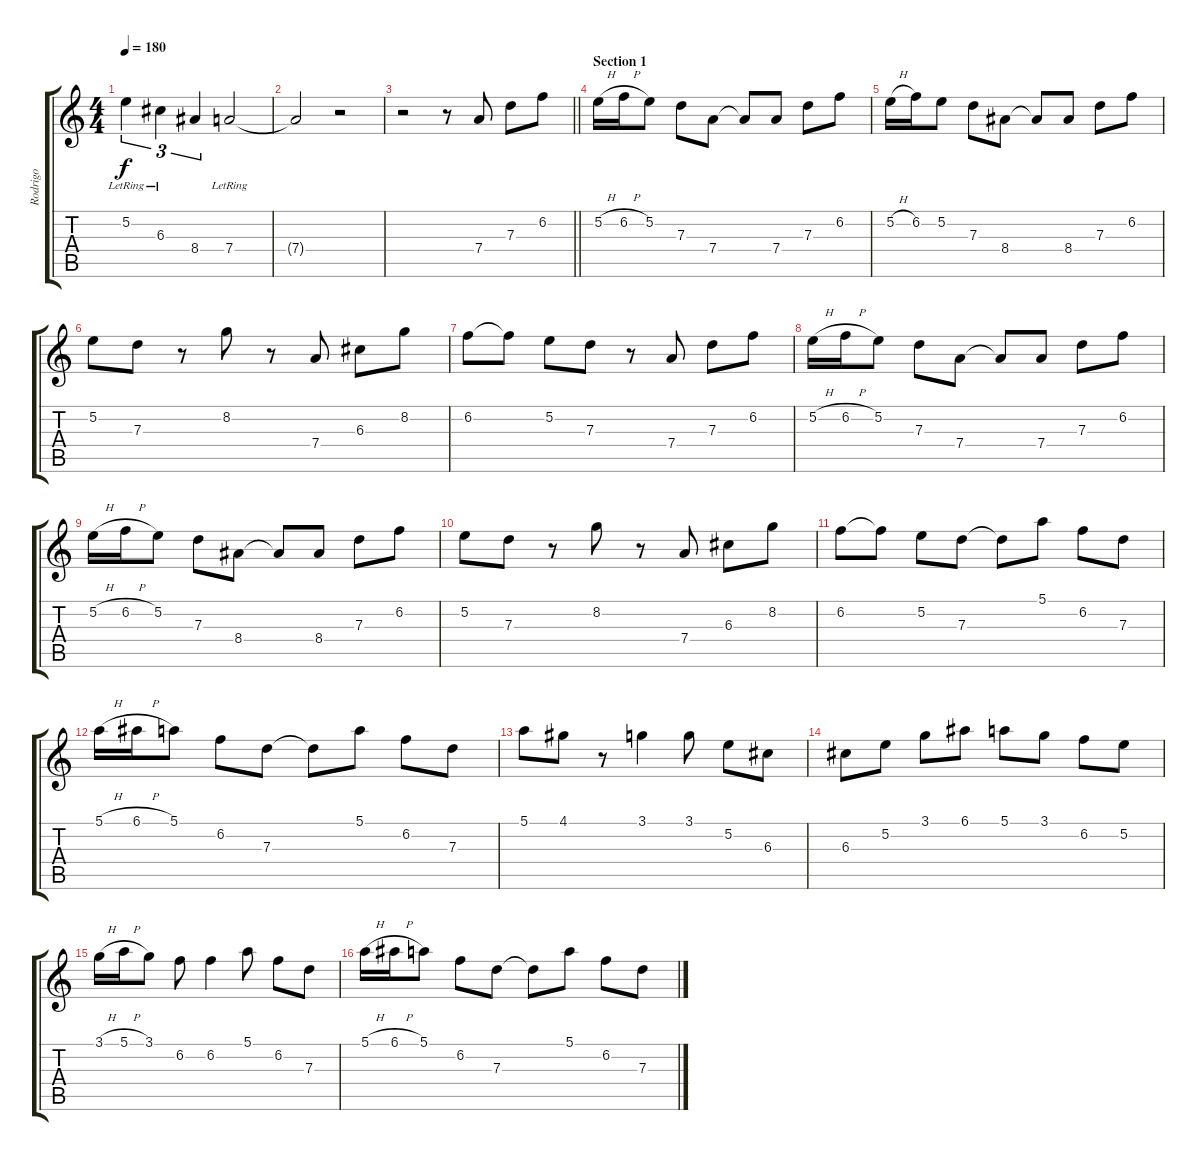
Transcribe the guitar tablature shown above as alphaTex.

\track ("Rodrigo" "Rodrigo") {instrument acousticguitarnylon}
\staff {score tabs}
\tuning (E4 B3 G3 D3 A2 E2) {hide}
\ts (4 4)
\tempo 180
\clef g2
\ks c
5.2{lr}.4{tu (3 2) dy f} 6.3{lr}.4{tu (3 2)} 8.4.4{tu (3 2)} 7.4{lr}.2 |
7.4{t}.2 r.2 |
\barLineRight lightlight
r.2 r.8 7.4.8 7.3.8 6.2.8 |
\section ("" "Section 1")
5.2{h}.16 6.2{h}.16 5.2.8 7.3.8 7.4.8 7.4{t}.8 7.4.8 7.3.8 6.2.8 |
5.2{h}.16 6.2.16 5.2.8 7.3.8 8.4.8 8.4{t}.8 8.4.8 7.3.8 6.2.8 |
5.2.8 7.3.8 r.8 8.2.8 r.8 7.4.8 6.3.8 8.2.8 |
6.2.8 6.2{t}.8 5.2.8 7.3.8 r.8 7.4.8 7.3.8 6.2.8 |
5.2{h}.16 6.2{h}.16 5.2.8 7.3.8 7.4.8 7.4{t}.8 7.4.8 7.3.8 6.2.8 |
5.2{h}.16 6.2{h}.16 5.2.8 7.3.8 8.4.8 8.4{t}.8 8.4.8 7.3.8 6.2.8 |
5.2.8 7.3.8 r.8 8.2.8 r.8 7.4.8 6.3.8 8.2.8 |
6.2.8 6.2{t}.8 5.2.8 7.3.8 7.3{t}.8 5.1.8 6.2.8 7.3.8 |
5.1{h}.16 6.1{h}.16 5.1.8 6.2.8 7.3.8 7.3{t}.8 5.1.8 6.2.8 7.3.8 |
5.1.8 4.1.8 r.8 3.1.4 3.1.8 5.2.8 6.3.8 |
6.3.8 5.2.8 3.1.8 6.1.8 5.1.8 3.1.8 6.2.8 5.2.8 |
3.1{h}.16 5.1{h}.16 3.1.8 6.2.8 6.2.4 5.1.8 6.2.8 7.3.8 |
5.1{h}.16 6.1{h}.16 5.1.8 6.2.8 7.3.8 7.3{t}.8 5.1.8 6.2.8 7.3.8
